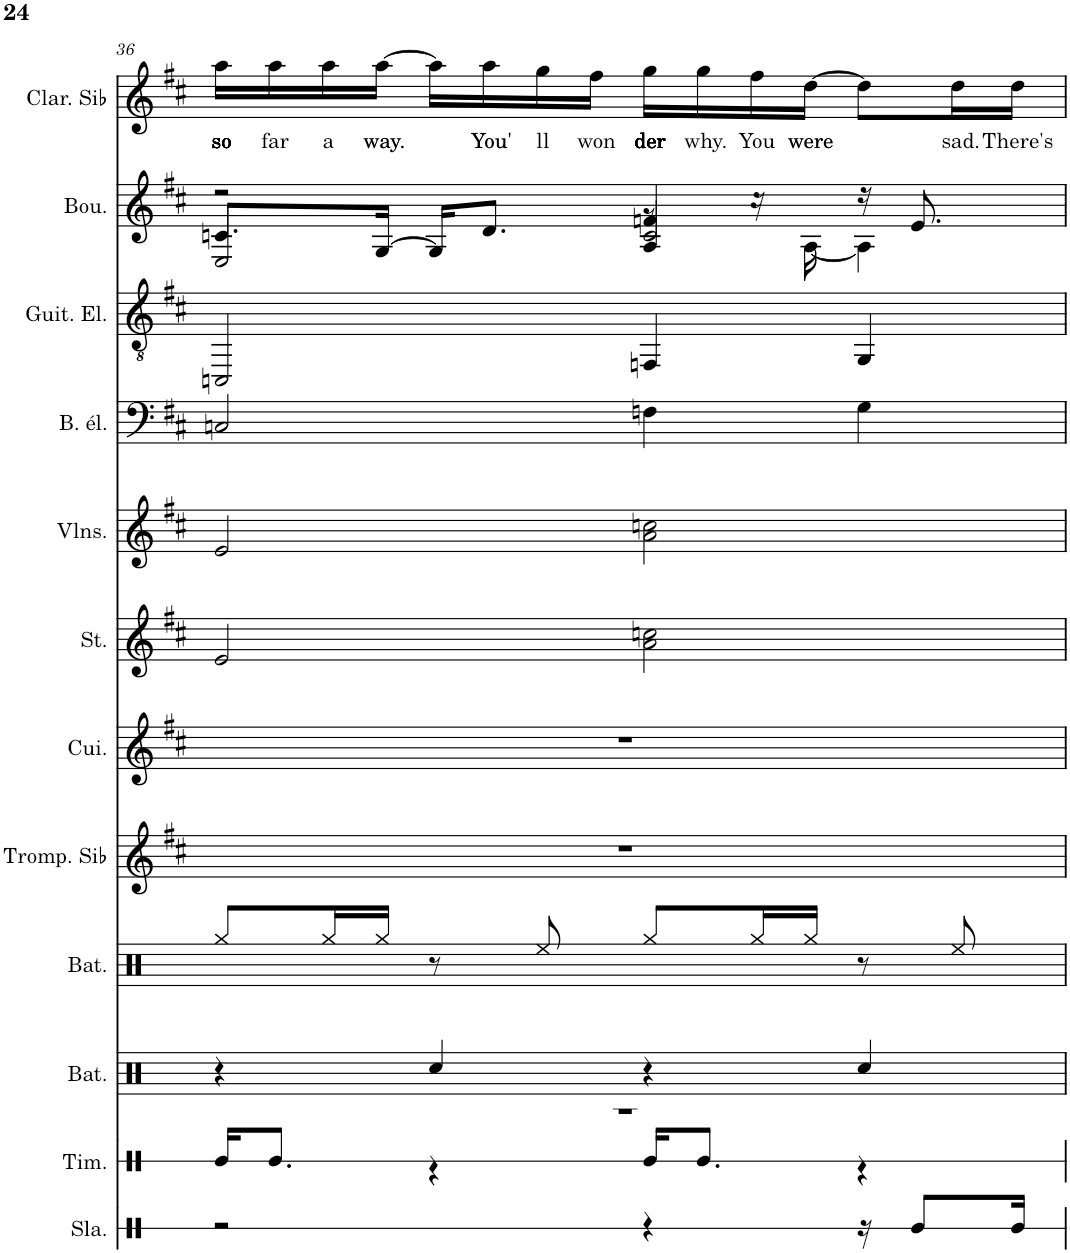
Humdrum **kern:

**kern	**kern	**kern	**kern	**kern	**kern	**kern	**kern	**kern	**kern	**kern	**kern	**text
*part12	*part11	*part10	*part9	*part8	*part7	*part6	*part5	*part4	*part3	*part2	*part1	*part1
*staff12	*staff11	*staff10	*staff9	*staff8	*staff7	*staff6	*staff5	*staff4	*staff3	*staff2	*staff1	*staff1
*I"Slap	*I"Timbre	*I"Batterie	*I"Batterie	*I"Trompette en Sib	*I"Cuivres	*I"Cordes	*I"Violons	*I"Basse électrique	*I"Guitare électrique	*I"Bouzouki (3 chœurs)	*I"Clarinette en Sib	*
*I'Sla.	*I'Tim.	*I'Bat.	*I'Bat.	*I'Tromp. Sib	*I'Cui.	*	*I'Vlns.	*I'B. él.	*I'Guit. El.	*I'Bou.	*I'Clar. Sib	*
!!LO:PB:g=z
*clefX	*clefX	*clefX	*clefX	*clefG2	*clefG2	*clefG2	*clefG2	*clefF4	*clefGv2	*clefG2	*clefG2	*
*	*	*	*	*Trd1c2	*	*	*	*Trd7c12	*	*	*Trd1c2	*
*k[]	*k[f#c#]	*k[f#c#]	*k[f#c#]	*k[f#c#]	*k[f#c#]	*k[f#c#]	*k[f#c#]	*k[f#c#]	*k[f#c#]	*k[f#c#]	*k[f#c#]	*
*M4/4	*M4/4	*M4/4	*M4/4	*M4/4	*M4/4	*M4/4	*M4/4	*M4/4	*M4/4	*M4/4	*M4/4	*
=36	=36	=36	=36	=36	=36	=36	=36	=36	=36	=36	=36	=36
*	*^	*	*	*	*	*	*	*	*	*^	*	*
*	*	*	*	*	*	*	*	*	*	*	*	*^	*	*
!	!	!	!	!	!	!	!	!	!	!	!	!	!	!	!LO:LY:b
2r	1r	16Re/KL	4r	8Rgg/L	1r	1r	2e/	2e/	2Cn/	2CCn/	8.cn/L	2r	2E/	16aa\LL	so
!	!	!	!	!	!	!	!	!	!	!	!	!	!	!	!LO:LY:b
.	.	8.Re/J	.	.	.	.	.	.	.	.	.	.	.	16aa\	far
!	!	!	!	!	!	!	!	!	!	!	!	!	!	!	!LO:LY:b
.	.	.	.	16Rgg/L	.	.	.	.	.	.	.	.	.	16aa\	a
!	!	!	!	!	!	!	!	!	!	!	!	!	!	!	!LO:LY:b
.	.	.	.	16Rgg/JJ	.	.	.	.	.	.	[16G/Jk	.	.	[16aa\JJ	way.
.	.	4r	4Rcc/	8r	.	.	.	.	.	.	16G/KL]	.	.	16aa\LL]	.
!	!	!	!	!	!	!	!	!	!	!	!	!	!	!	!LO:LY:b
.	.	.	.	.	.	.	.	.	.	.	8.d/J	.	.	16aa\	You'
!	!	!	!	!	!	!	!	!	!	!	!	!	!	!	!LO:LY:b
.	.	.	.	8Ree/	.	.	.	.	.	.	.	.	.	16gg\	ll
!	!	!	!	!	!	!	!	!	!	!	!	!	!	!	!LO:LY:b
.	.	.	.	.	.	.	.	.	.	.	.	.	.	16ff#\JJ	won
!	!	!	!	!	!	!	!	!	!	!	!	!	!	!	!LO:LY:b
4r	.	16Re/KL	4r	8Rgg/L	.	.	2a\ 2ccn\	2a\ 2ccn\	4Fn\	4FFn/	4A/ 4fn/	8r	2c/	16gg\LL	der
!	!	!	!	!	!	!	!	!	!	!	!	!	!	!	!LO:LY:b
.	.	8.Re/J	.	.	.	.	.	.	.	.	.	.	.	16gg\	why.
!	!	!	!	!	!	!	!	!	!	!	!	!	!	!	!LO:LY:b
.	.	.	.	16Rgg/L	.	.	.	.	.	.	.	16r	.	16ff#\	You
!	!	!	!	!	!	!	!	!	!	!	!	!	!	!	!LO:LY:b
.	.	.	.	16Rgg/JJ	.	.	.	.	.	.	.	[16A\	.	[16dd\JJ	were
16r	.	4r	4Rcc/	8r	.	.	.	.	4G\	4GG/	16r	4A\]	.	8dd\L]	.
8Re/L	.	.	.	.	.	.	.	.	.	.	8.e/	.	.	.	.
!	!	!	!	!	!	!	!	!	!	!	!	!	!	!	!LO:LY:b
.	.	.	.	8Ree/	.	.	.	.	.	.	.	.	.	16dd\L	sad.
!	!	!	!	!	!	!	!	!	!	!	!	!	!	!	!LO:LY:b
16Re/Jk	.	.	.	.	.	.	.	.	.	.	.	.	.	16dd\JJ	There's
*	*v	*v	*	*	*	*	*	*	*	*	*v	*v	*v	*	*
=	=	=	=	=	=	=	=	=	=	=	=	=
*-	*-	*-	*-	*-	*-	*-	*-	*-	*-	*-	*-	*-
